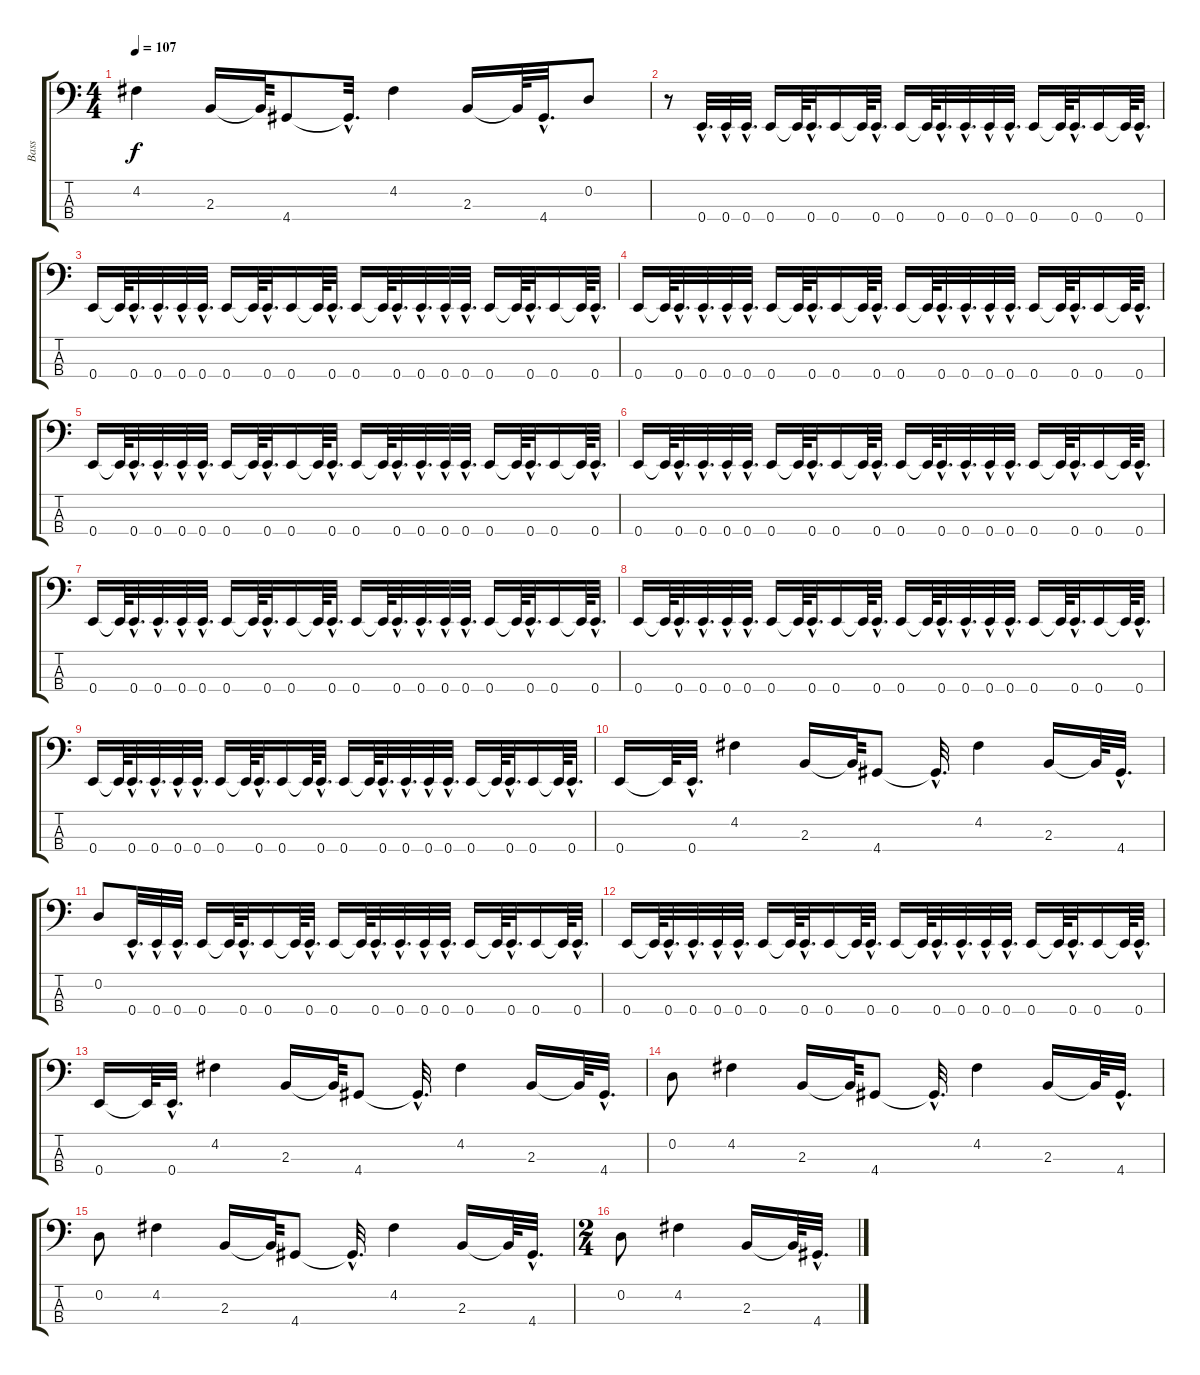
\track ("Bass" "Bass") {instrument electricbasspick}
\staff {score tabs}
\tuning (G2 D2 A1 E1) {hide}
\ts (4 4)
\tempo 107
\clef f4
\ks c
4.2.4{dy f} 2.3.16 2.3{t}.64 4.4.8 4.4{hac t}.32{d} 4.2.4 2.3.16 2.3{t}.64 4.4{hac}.32{d} 0.2.8 |
r.8 0.4{hac}.32{d} 0.4{hac}.32 0.4{hac}.32{d} 0.4.16 0.4{t}.64 0.4{hac}.32{d} 0.4.16 0.4{t}.64 0.4{hac}.32{d} 0.4.16 0.4{t}.64 0.4{hac}.32{d} 0.4{hac}.32{d} 0.4{hac}.32 0.4{hac}.32{d} 0.4.16 0.4{t}.64 0.4{hac}.32{d} 0.4.16 0.4{t}.64 0.4{hac}.32{d} |
0.4.16 0.4{t}.64 0.4{hac}.32{d} 0.4{hac}.32{d} 0.4{hac}.32 0.4{hac}.32{d} 0.4.16 0.4{t}.64 0.4{hac}.32{d} 0.4.16 0.4{t}.64 0.4{hac}.32{d} 0.4.16 0.4{t}.64 0.4{hac}.32{d} 0.4{hac}.32{d} 0.4{hac}.32 0.4{hac}.32{d} 0.4.16 0.4{t}.64 0.4{hac}.32{d} 0.4.16 0.4{t}.64 0.4{hac}.32{d} |
0.4.16 0.4{t}.64 0.4{hac}.32{d} 0.4{hac}.32{d} 0.4{hac}.32 0.4{hac}.32{d} 0.4.16 0.4{t}.64 0.4{hac}.32{d} 0.4.16 0.4{t}.64 0.4{hac}.32{d} 0.4.16 0.4{t}.64 0.4{hac}.32{d} 0.4{hac}.32{d} 0.4{hac}.32 0.4{hac}.32{d} 0.4.16 0.4{t}.64 0.4{hac}.32{d} 0.4.16 0.4{t}.64 0.4{hac}.32{d} |
0.4.16 0.4{t}.64 0.4{hac}.32{d} 0.4{hac}.32{d} 0.4{hac}.32 0.4{hac}.32{d} 0.4.16 0.4{t}.64 0.4{hac}.32{d} 0.4.16 0.4{t}.64 0.4{hac}.32{d} 0.4.16 0.4{t}.64 0.4{hac}.32{d} 0.4{hac}.32{d} 0.4{hac}.32 0.4{hac}.32{d} 0.4.16 0.4{t}.64 0.4{hac}.32{d} 0.4.16 0.4{t}.64 0.4{hac}.32{d} |
0.4.16 0.4{t}.64 0.4{hac}.32{d} 0.4{hac}.32{d} 0.4{hac}.32 0.4{hac}.32{d} 0.4.16 0.4{t}.64 0.4{hac}.32{d} 0.4.16 0.4{t}.64 0.4{hac}.32{d} 0.4.16 0.4{t}.64 0.4{hac}.32{d} 0.4{hac}.32{d} 0.4{hac}.32 0.4{hac}.32{d} 0.4.16 0.4{t}.64 0.4{hac}.32{d} 0.4.16 0.4{t}.64 0.4{hac}.32{d} |
0.4.16 0.4{t}.64 0.4{hac}.32{d} 0.4{hac}.32{d} 0.4{hac}.32 0.4{hac}.32{d} 0.4.16 0.4{t}.64 0.4{hac}.32{d} 0.4.16 0.4{t}.64 0.4{hac}.32{d} 0.4.16 0.4{t}.64 0.4{hac}.32{d} 0.4{hac}.32{d} 0.4{hac}.32 0.4{hac}.32{d} 0.4.16 0.4{t}.64 0.4{hac}.32{d} 0.4.16 0.4{t}.64 0.4{hac}.32{d} |
0.4.16 0.4{t}.64 0.4{hac}.32{d} 0.4{hac}.32{d} 0.4{hac}.32 0.4{hac}.32{d} 0.4.16 0.4{t}.64 0.4{hac}.32{d} 0.4.16 0.4{t}.64 0.4{hac}.32{d} 0.4.16 0.4{t}.64 0.4{hac}.32{d} 0.4{hac}.32{d} 0.4{hac}.32 0.4{hac}.32{d} 0.4.16 0.4{t}.64 0.4{hac}.32{d} 0.4.16 0.4{t}.64 0.4{hac}.32{d} |
0.4.16 0.4{t}.64 0.4{hac}.32{d} 0.4{hac}.32{d} 0.4{hac}.32 0.4{hac}.32{d} 0.4.16 0.4{t}.64 0.4{hac}.32{d} 0.4.16 0.4{t}.64 0.4{hac}.32{d} 0.4.16 0.4{t}.64 0.4{hac}.32{d} 0.4{hac}.32{d} 0.4{hac}.32 0.4{hac}.32{d} 0.4.16 0.4{t}.64 0.4{hac}.32{d} 0.4.16 0.4{t}.64 0.4{hac}.32{d} |
0.4.16 0.4{t}.64 0.4{hac}.32{d} 4.2.4 2.3.16 2.3{t}.64 4.4.8 4.4{hac t}.32{d} 4.2.4 2.3.16 2.3{t}.64 4.4{hac}.32{d} |
0.2.8 0.4{hac}.32{d} 0.4{hac}.32 0.4{hac}.32{d} 0.4.16 0.4{t}.64 0.4{hac}.32{d} 0.4.16 0.4{t}.64 0.4{hac}.32{d} 0.4.16 0.4{t}.64 0.4{hac}.32{d} 0.4{hac}.32{d} 0.4{hac}.32 0.4{hac}.32{d} 0.4.16 0.4{t}.64 0.4{hac}.32{d} 0.4.16 0.4{t}.64 0.4{hac}.32{d} |
0.4.16 0.4{t}.64 0.4{hac}.32{d} 0.4{hac}.32{d} 0.4{hac}.32 0.4{hac}.32{d} 0.4.16 0.4{t}.64 0.4{hac}.32{d} 0.4.16 0.4{t}.64 0.4{hac}.32{d} 0.4.16 0.4{t}.64 0.4{hac}.32{d} 0.4{hac}.32{d} 0.4{hac}.32 0.4{hac}.32{d} 0.4.16 0.4{t}.64 0.4{hac}.32{d} 0.4.16 0.4{t}.64 0.4{hac}.32{d} |
0.4.16 0.4{t}.64 0.4{hac}.32{d} 4.2.4 2.3.16 2.3{t}.64 4.4.8 4.4{hac t}.32{d} 4.2.4 2.3.16 2.3{t}.64 4.4{hac}.32{d} |
0.2.8 4.2.4 2.3.16 2.3{t}.64 4.4.8 4.4{hac t}.32{d} 4.2.4 2.3.16 2.3{t}.64 4.4{hac}.32{d} |
0.2.8 4.2.4 2.3.16 2.3{t}.64 4.4.8 4.4{hac t}.32{d} 4.2.4 2.3.16 2.3{t}.64 4.4{hac}.32{d} |
\ts (2 4)
0.2.8 4.2.4 2.3.16 2.3{t}.64 4.4{hac}.32{d}
